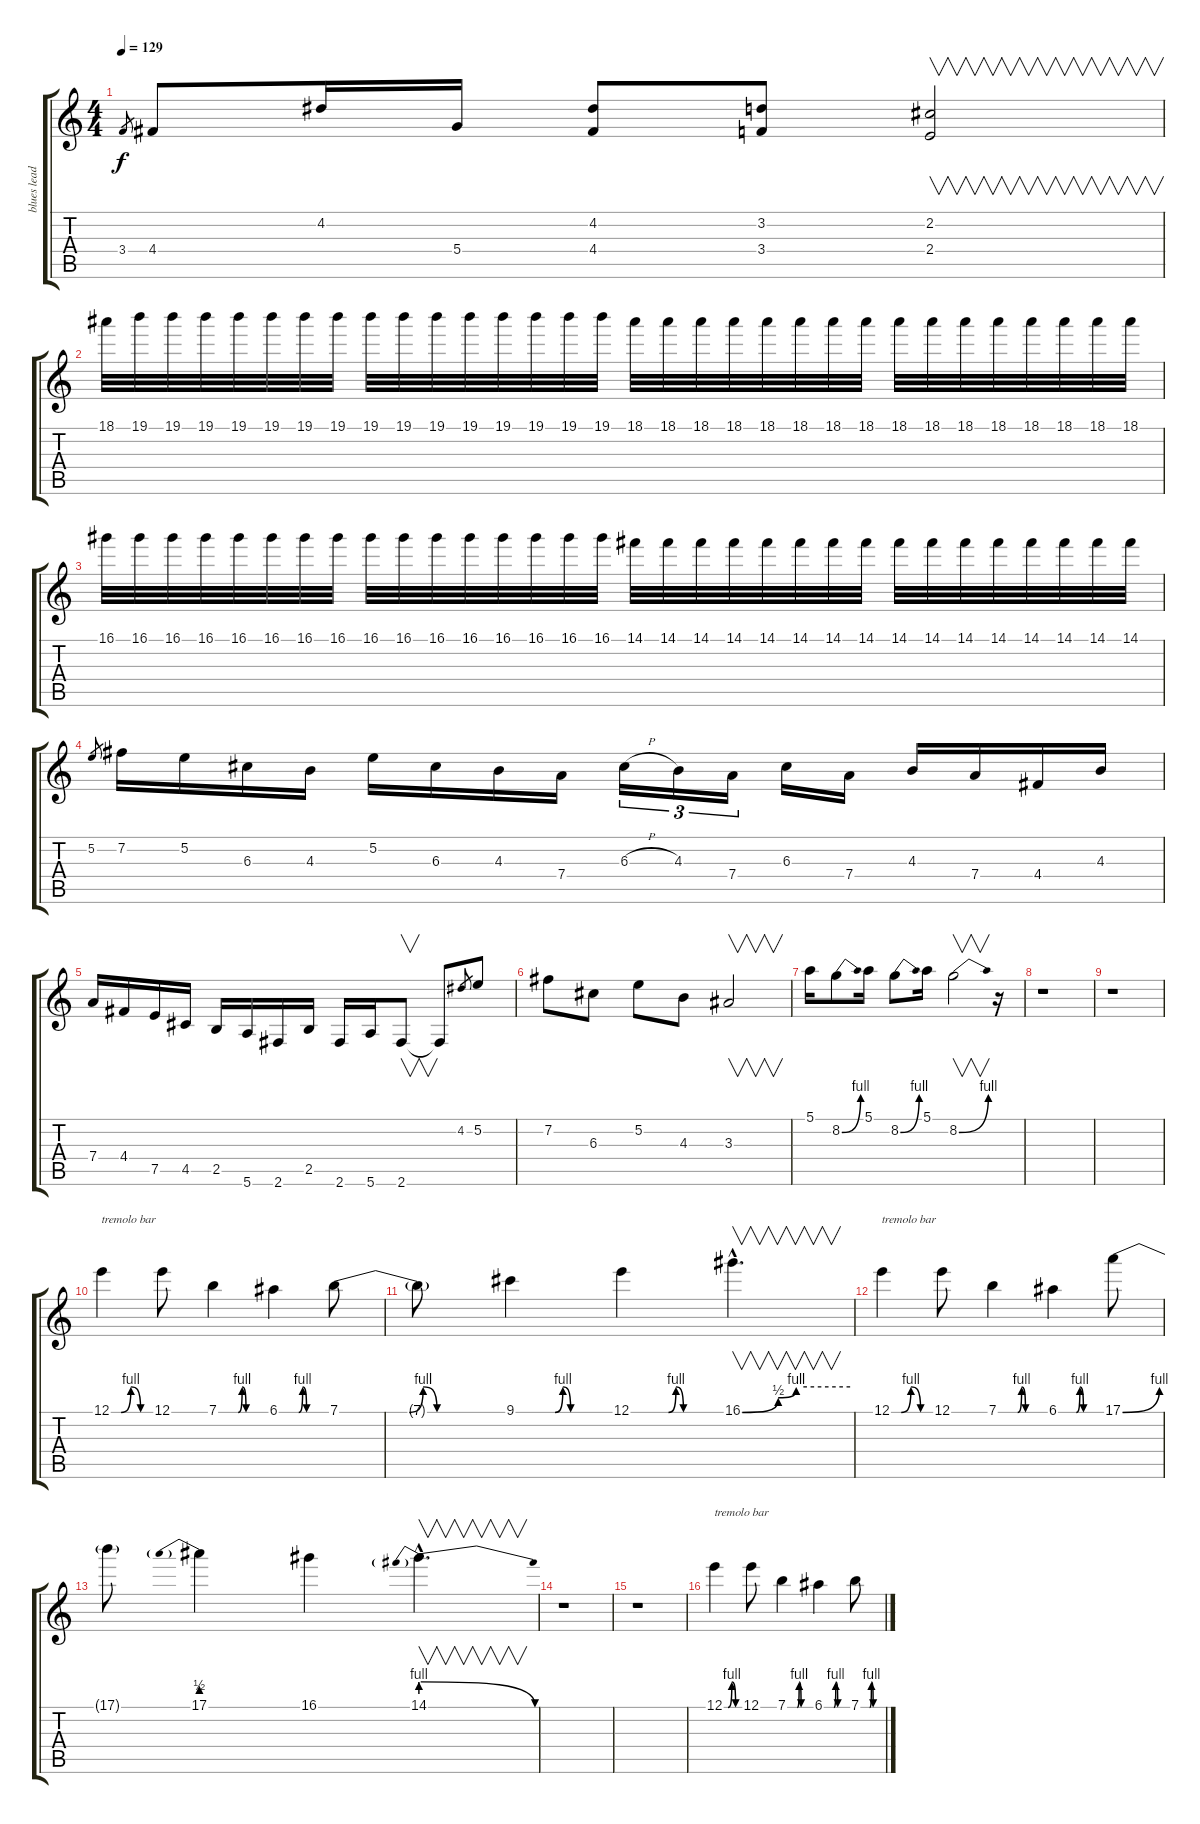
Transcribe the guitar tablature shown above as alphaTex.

\track ("blues lead" "blues lead") {instrument distortionguitar}
\staff {score tabs}
\tuning (E4 B3 G3 D3 A2 E2) {hide}
\ts (4 4)
\tempo 129
\clef g2
\ks c
3.4.8{gr dy f} 4.4.8 4.2.16 5.4.16 (4.2 4.4).8 (3.2 3.4).8 (2.2 2.4).2{v} |
18.1.32 19.1.32 19.1.32 19.1.32 19.1.32 19.1.32 19.1.32 19.1.32 19.1.32 19.1.32 19.1.32 19.1.32 19.1.32 19.1.32 19.1.32 19.1.32 18.1.32 18.1.32 18.1.32 18.1.32 18.1.32 18.1.32 18.1.32 18.1.32 18.1.32 18.1.32 18.1.32 18.1.32 18.1.32 18.1.32 18.1.32 18.1.32 |
16.1.32 16.1.32 16.1.32 16.1.32 16.1.32 16.1.32 16.1.32 16.1.32 16.1.32 16.1.32 16.1.32 16.1.32 16.1.32 16.1.32 16.1.32 16.1.32 14.1.32 14.1.32 14.1.32 14.1.32 14.1.32 14.1.32 14.1.32 14.1.32 14.1.32 14.1.32 14.1.32 14.1.32 14.1.32 14.1.32 14.1.32 14.1.32 |
5.2.8{gr} 7.2.16 5.2.16 6.3.16 4.3.16 5.2.16 6.3.16 4.3.16 7.4.16 6.3{h}.16{tu (3 2)} 4.3.16{tu (3 2)} 7.4.16{tu (3 2)} 6.3.16 7.4.16 4.3.16 7.4.16 4.4.16 4.3.16 |
7.4.16 4.4.16 7.5.16 4.5.16 2.5.16 5.6.16 2.6.16 2.5.16 2.6.16 5.6.16 2.6.8{v} 2.6{t}.8 4.2.8{gr} 5.2.8 |
7.2.8 6.3.8 5.2.8 4.3.8 3.3.2{v} |
5.1.16 8.2{be (bend 0 0 60 4)}.8 5.1.16 8.2{be (bend 0 0 60 4)}.8 5.1.16 8.2{be (bend 0 0 60 4)}.2{v} r.16 |
r.1 |
r.1 |
12.1{be (custom 0 0 15 0 30 4 45 0 60 0)}.4{txt "tremolo bar"} 12.1.8 7.1{be (custom 0 0 25 0 30 4 35 0 60 0)}.4 6.1{be (custom 0 0 25 0 30 4 35 0 60 0)}.4 7.1{be (custom 0 0 25 0 30 4 35 0 60 0)}.8 |
7.1{t}.8 9.1{be (custom 0 0 25 0 30 4 35 0 60 0)}.4 12.1{be (custom 0 0 25 0 30 4 35 0 60 0)}.4 16.1{be (custom 0 0 20 2 30 4 60 4) hac}.4{v d} |
12.1{be (custom 0 0 15 0 30 4 45 0 60 0)}.4{txt "tremolo bar"} 12.1.8 7.1{be (custom 0 0 25 0 30 4 35 0 60 0)}.4 6.1{be (custom 0 0 25 0 30 4 35 0 60 0)}.4 17.1{be (bend 0 0 60 4)}.8 |
17.1{t}.8 17.1{be (prebend 0 2 60 2)}.4 16.1.4 14.1{be (prebendrelease 0 4 60 0) hac}.4{v d} |
r.1 |
r.1 |
12.1{be (custom 0 0 15 0 30 4 45 0 60 0)}.4{txt "tremolo bar"} 12.1.8 7.1{be (custom 0 0 25 0 30 4 35 0 60 0)}.4 6.1{be (custom 0 0 25 0 30 4 35 0 60 0)}.4 7.1{be (custom 0 0 25 0 30 4 35 0 60 0)}.8
